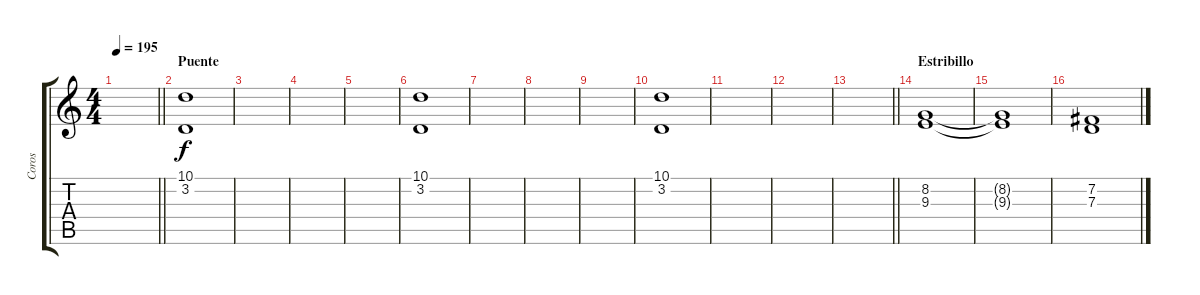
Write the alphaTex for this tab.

\track ("Coros" "Coros") {instrument choiraahs}
\staff {score tabs}
\tuning (E4 B3 G3 D3 A2 E2) {hide}
\ts (4 4)
\tempo 195
\clef g2
\barLineRight lightlight
\ks c
|
\section ("" "Puente")
(10.1 3.2).1 |
|
|
|
(10.1 3.2).1 |
|
|
|
(10.1 3.2).1 |
|
|
\barLineRight lightlight
|
\section ("" "Estribillo")
(8.2 9.3).1 |
(8.2{t} 9.3{t}).1 |
(7.2 7.3).1
